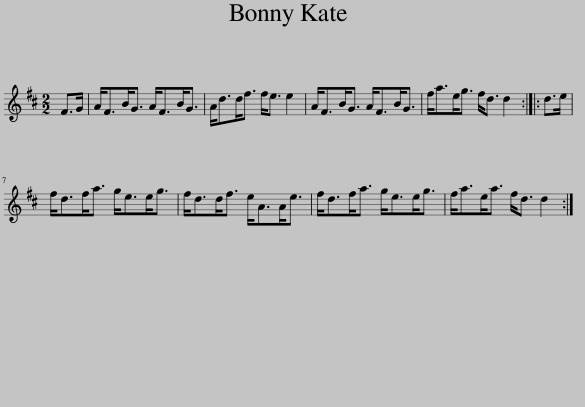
X:1
L:1/8
M:2/2
I:linebreak $
K:D
V:1 treble
V:1
 F>G | A<FB<G A<FB<G | A<dd<f f<e e2 | A<FB<G A<FB<G | f<ae<g f<d d2 :: %5
 d>e |$ f<df<a g<ee<g | f<dd<f e<AA<e | f<df<a g<ee<g | f<ae<a f<d d2 :| %10
